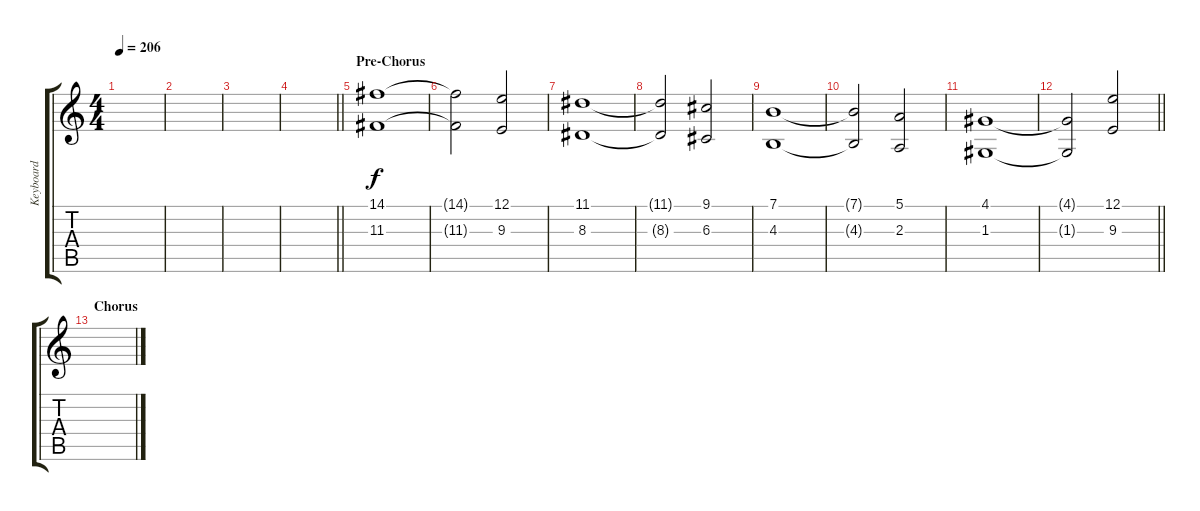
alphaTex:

\track ("Keyboard" "Keyboard") {instrument synthstrings2}
\staff {score tabs}
\tuning (E4 B3 G3 D3 A2 E2) {hide}
\ts (4 4)
\tempo 206
\clef g2
\ks c
|
|
|
\barLineRight lightlight
|
\section ("" "Pre-Chorus")
(14.1 11.3).1 |
(14.1{t} 11.3{t}).2 (12.1 9.3).2 |
(11.1 8.3).1 |
(11.1{t} 8.3{t}).2 (9.1 6.3).2 |
(7.1 4.3).1 |
(7.1{t} 4.3{t}).2 (5.1 2.3).2 |
(4.1 1.3).1 |
\barLineRight lightlight
(4.1{t} 1.3{t}).2 (12.1 9.3).2 |
\section ("" "Chorus")
